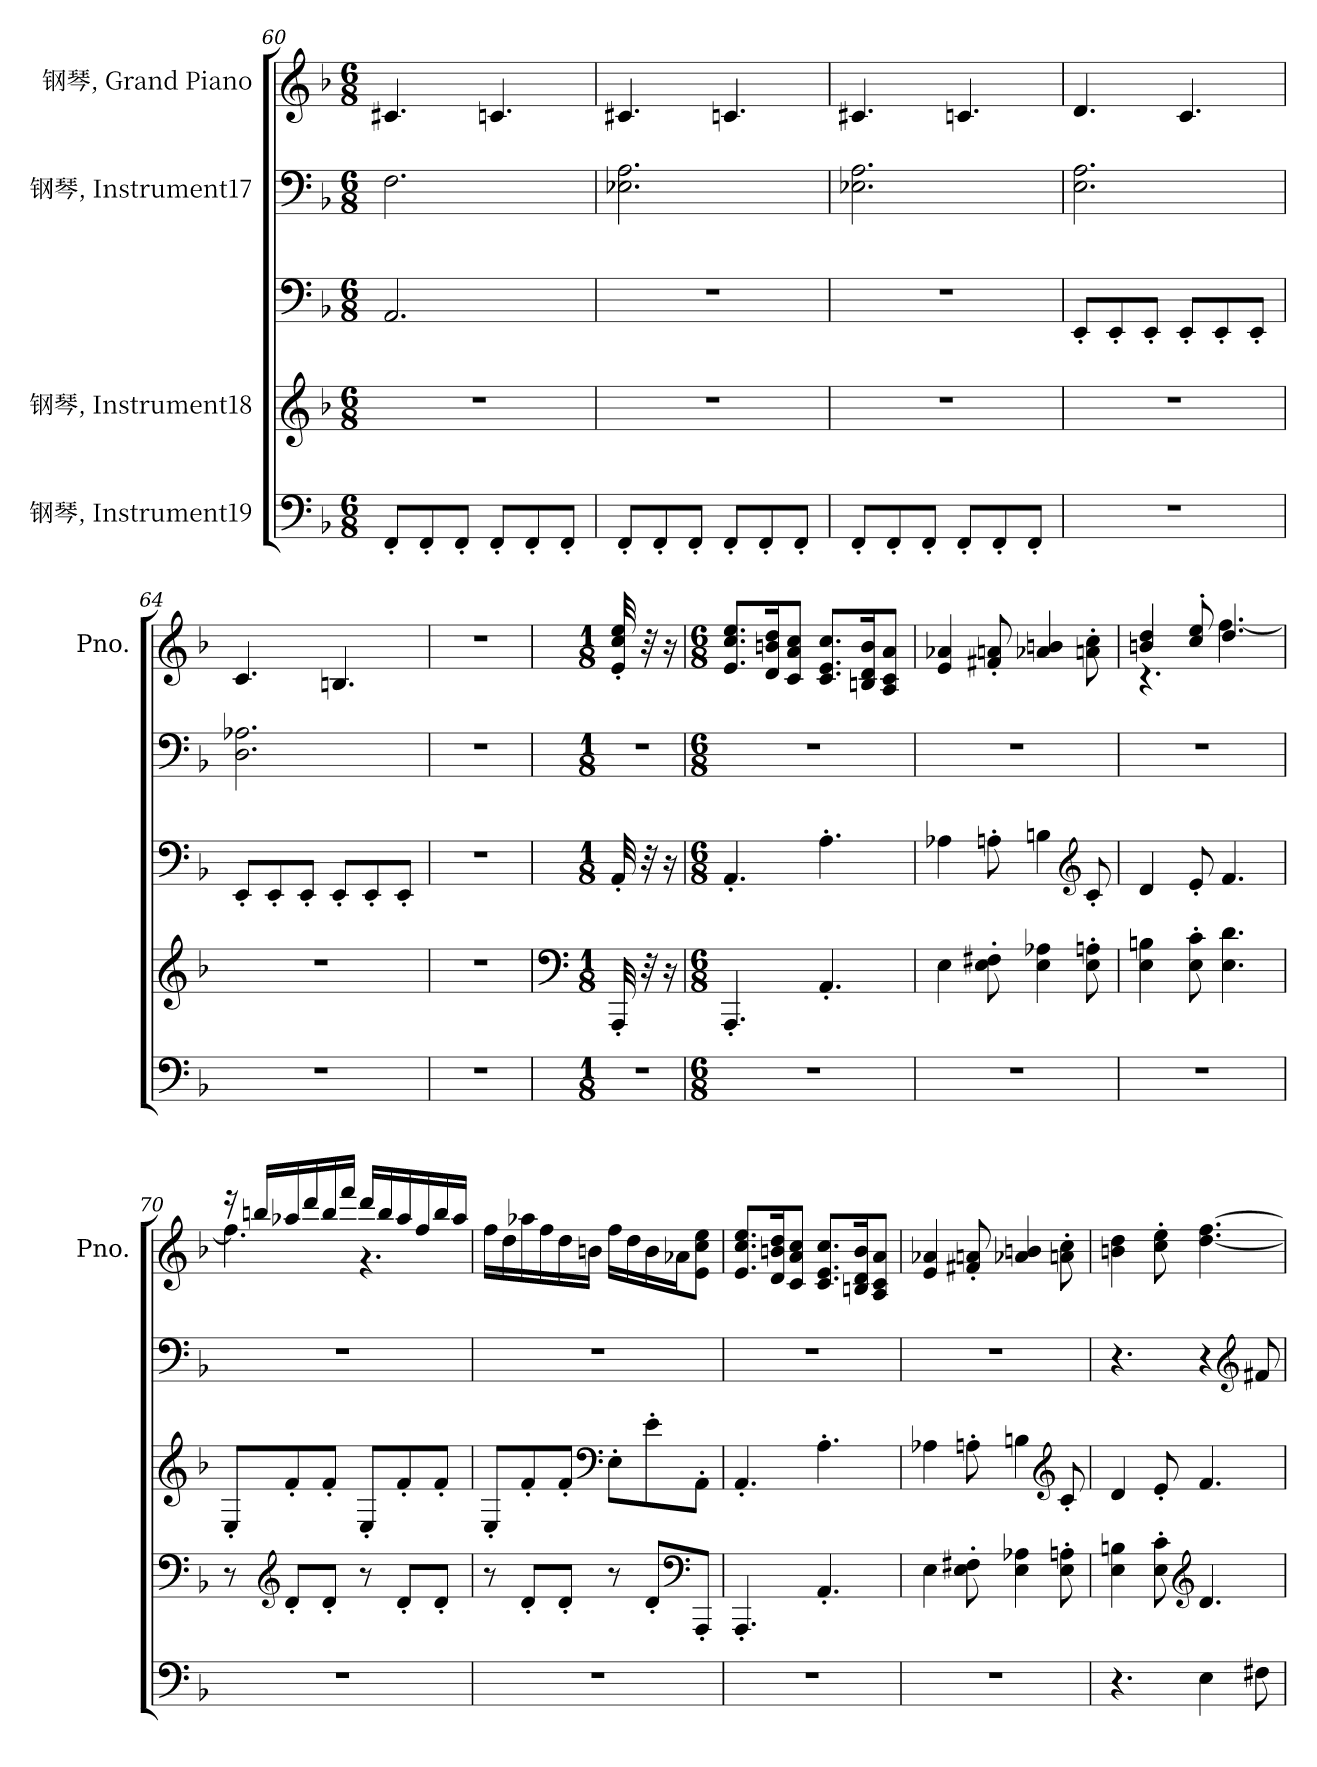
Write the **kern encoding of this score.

**kern	**kern	**kern	**kern	**kern
*part4	*part3	*part3	*part2	*part1
*staff5	*staff4	*staff3	*staff2	*staff1
*I"钢琴, Instrument19	*I"钢琴, Instrument18	*	*I"钢琴, Instrument17	*I"钢琴, Grand Piano
*	*	*	*	*I'Pno.
*clefF4	*clefG2	*clefF4	*clefF4	*clefG2
*k[b-]	*k[b-]	*k[b-]	*k[b-]	*k[b-]
*M6/8	*M6/8	*M6/8	*M6/8	*M6/8
=60	=60	=60	=60	=60
8FF'/L	2.r	2.AA/	2.F\	4.c#X/
8FF'/	.	.	.	.
8FF'/J	.	.	.	.
8FF'/L	.	.	.	4.cn/
8FF'/	.	.	.	.
8FF'/J	.	.	.	.
=61	=61	=61	=61	=61
8FF'/L	2.r	2.r	2.E-X\ 2.A\	4.c#X/
8FF'/	.	.	.	.
8FF'/J	.	.	.	.
8FF'/L	.	.	.	4.cn/
8FF'/	.	.	.	.
8FF'/J	.	.	.	.
=62	=62	=62	=62	=62
8FF'/L	2.r	2.r	2.E-X\ 2.A\	4.c#X/
8FF'/	.	.	.	.
8FF'/J	.	.	.	.
8FF'/L	.	.	.	4.cn/
8FF'/	.	.	.	.
8FF'/J	.	.	.	.
=63	=63	=63	=63	=63
2.r	2.r	8EE'/L	2.E\ 2.A\	4.d/
.	.	8EE'/	.	.
.	.	8EE'/J	.	.
*	*	*	*	*MM111
.	.	8EE'/L	.	4.c/
.	.	8EE'/	.	.
.	.	8EE'/J	.	.
!!LO:LB:g=z
=64	=64	=64	=64	=64
*	*	*	*	*MM101
2.r	2.r	8EE'/L	2.D\ 2.A-X\	4.c/
.	.	8EE'/	.	.
.	.	8EE'/J	.	.
.	.	8EE'/L	.	4.Bn/
.	.	8EE'/	.	.
.	.	8EE'/J	.	.
=65	=65	=65	=65	=65
2.r	2.r	2.r	2.r	2.r
=66	=66	=66	=66	=66
*	*clefF4	*	*	*
*M1/8	*M1/8	*M1/8	*M1/8	*M1/8
*	*	*	*	*MM120
8r	32AAA'/	32AA'/	8r	32e/' 32cc/' 32ee/'
.	32r	32r	.	32r
.	16r	16r	.	16r
=67	=67	=67	=67	=67
*M6/8	*M6/8	*M6/8	*M6/8	*M6/8
2.r	4.AAA'/	4.AA'/	2.r	8.e/ 8.cc/ 8.ee/L
.	.	.	.	16d/ 16bn/ 16dd/K
.	.	.	.	8c/ 8a/ 8cc/J
.	4.AA'/	4.A'\	.	8.c/ 8.e/ 8.cc/L
.	.	.	.	16Bn/ 16d/ 16b/K
.	.	.	.	8A/ 8c/ 8a/J
=68	=68	=68	=68	=68
2.r	4E\	4A-X\	2.r	4e/ 4a-X/
.	8E\' 8F#X\'	8An'\	.	8f#X/' 8an/'
.	4E\ 4A-X\	4Bn\	.	4a-X/ 4bn/
*	*	*clefG2	*	*
.	8E\' 8An\'	8c'/	.	8an\' 8cc\'
!!LO:PB:g=z
=69	=69	=69	=69	=69
*	*	*	*	*^
2.r	4E\ 4Bn\	4d/	2.r	4bn/ 4dd/	4.r
.	8E\' 8c\'	8e'/	.	8cc/' 8ee/'	.
.	4.E\ 4.d\	4.f/	.	4.dd/	[4.ff\
=70	=70	=70	=70	=70	=70
2.r	8r	8E'/L	2.r	16r	4.ff\]
.	.	.	.	16bbn/LL	.
*	*clefG2	*	*	*	*
.	8d'/L	8f'/	.	16aa-X/	.
.	.	.	.	16ddd/	.
.	8d'/J	8f'/J	.	16bb/	.
.	.	.	.	16fff/JJ	.
.	8r	8E'/L	.	16ddd/LL	4.r
.	.	.	.	16bb/	.
.	8d'/L	8f'/	.	16aa-/	.
.	.	.	.	16ff/	.
.	8d'/J	8f'/J	.	16bb/	.
.	.	.	.	16aa-/JJ	.
*	*	*	*	*v	*v
=71	=71	=71	=71	=71
2.r	8r	8E'/L	2.r	16ff\LL
.	.	.	.	16dd\
.	8d'/L	8f'/	.	16aa-X\
.	.	.	.	16ff\
.	8d'/J	8f'/J	.	16dd\
.	.	.	.	16bn\JJ
*	*	*clefF4	*	*
.	8r	8E'\L	.	16ff\LL
.	.	.	.	16dd\
.	8d'/L	8e'\	.	16b\
.	.	.	.	16a-X\J
*	*clefF4	*	*	*
.	8AAA'/J	8AA'\J	.	8e\ 8cc\ 8ee\J
!!LO:LB:g=z
=72	=72	=72	=72	=72
2.r	4.AAA'/	4.AA'/	2.r	8.e/ 8.cc/ 8.ee/L
.	.	.	.	16d/ 16bn/ 16dd/K
.	.	.	.	8c/ 8a/ 8cc/J
.	4.AA'/	4.A'\	.	8.c/ 8.e/ 8.cc/L
.	.	.	.	16Bn/ 16d/ 16b/K
.	.	.	.	8A/ 8c/ 8a/J
=73	=73	=73	=73	=73
2.r	4E\	4A-X\	2.r	4e/ 4a-X/
.	8E\' 8F#X\'	8An'\	.	8f#X/' 8an/'
.	4E\ 4A-X\	4Bn\	.	4a-X/ 4bn/
*	*	*clefG2	*	*
.	8E\' 8An\'	8c'/	.	8an\' 8cc\'
=74	=74	=74	=74	=74
4.r	4E\ 4Bn\	4d/	4.r	4bn\ 4dd\
.	8E\' 8c\'	8e'/	.	8cc\' 8ee\'
*	*clefG2	*	*	*
4E\	4.d/	4.f/	4r	[4.dd\ [4.ff\
*	*	*	*clefG2	*
8F#X\	.	.	8f#X/	.
=	=	=	=	=
*-	*-	*-	*-	*-
